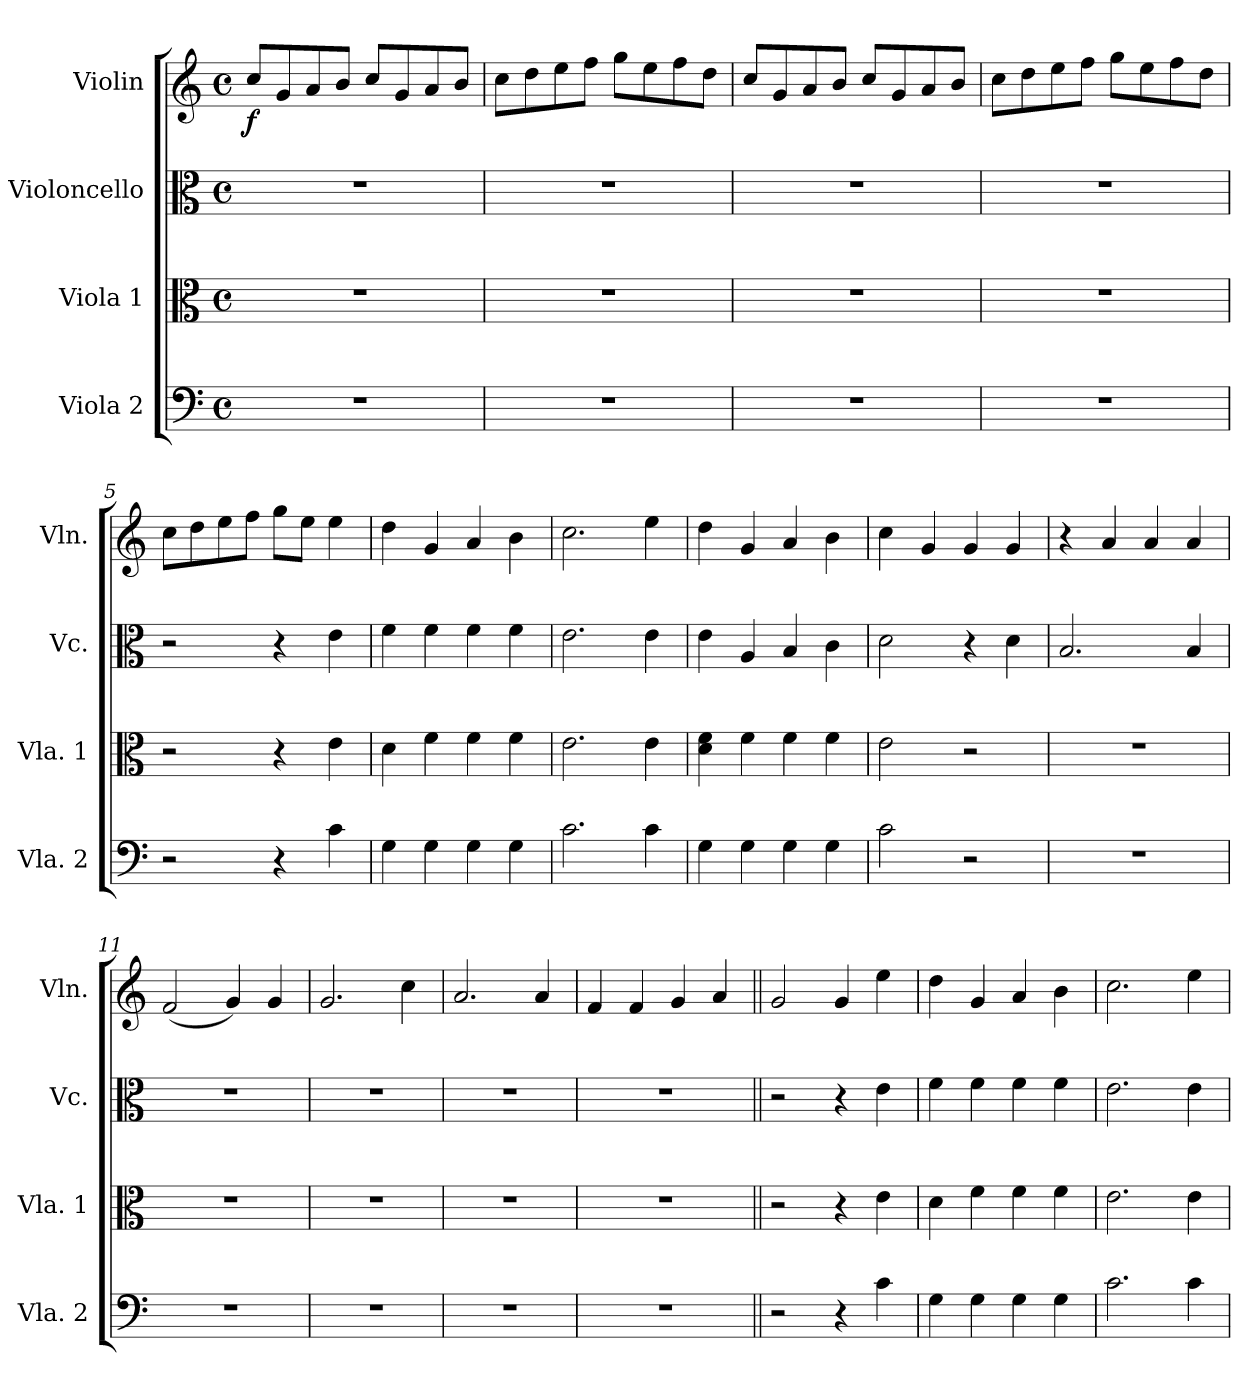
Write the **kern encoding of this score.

**kern	**kern	**kern	**kern	**dynam
*part4	*part3	*part2	*part1	*part1
*staff4	*staff3	*staff2	*staff1	*staff1
*I"Viola 2	*I"Viola 1	*I"Violoncello	*I"Violin	*
*I'Vla. 2	*I'Vla. 1	*I'Vc.	*I'Vln.	*
*clefF4	*clefC3	*clefC3	*clefG2	*
*k[]	*k[]	*k[]	*k[]	*
*M4/4	*M4/4	*M4/4	*M4/4	*
*met(c)	*met(c)	*met(c)	*met(c)	*
=1	=1	=1	=1	=1
!	!	!	!	!LO:DY:b
1r	1r	1r	8cc/L	f
.	.	.	8g/	.
.	.	.	8a/	.
.	.	.	8b/J	.
.	.	.	8cc/L	.
.	.	.	8g/	.
.	.	.	8a/	.
.	.	.	8b/J	.
=2	=2	=2	=2	=2
1r	1r	1r	8cc\L	.
.	.	.	8dd\	.
.	.	.	8ee\	.
.	.	.	8ff\J	.
.	.	.	8gg\L	.
.	.	.	8ee\	.
.	.	.	8ff\	.
.	.	.	8dd\J	.
=3	=3	=3	=3	=3
1r	1r	1r	8cc/L	.
.	.	.	8g/	.
.	.	.	8a/	.
.	.	.	8b/J	.
.	.	.	8cc/L	.
.	.	.	8g/	.
.	.	.	8a/	.
.	.	.	8b/J	.
=4	=4	=4	=4	=4
1r	1r	1r	8cc\L	.
.	.	.	8dd\	.
.	.	.	8ee\	.
.	.	.	8ff\J	.
.	.	.	8gg\L	.
.	.	.	8ee\	.
.	.	.	8ff\	.
.	.	.	8dd\J	.
!!LO:LB:g=z
=5	=5	=5	=5	=5
2r	2r	2r	8cc\L	.
.	.	.	8dd\	.
.	.	.	8ee\	.
.	.	.	8ff\J	.
4r	4r	4r	8gg\L	.
.	.	.	8ee\J	.
4c\	4e\	4e\	4ee\	.
=6	=6	=6	=6	=6
4G\	4d\	4f\	4dd\	.
4G\	4f\	4f\	4g/	.
4G\	4f\	4f\	4a/	.
4G\	4f\	4f\	4b\	.
=7	=7	=7	=7	=7
2.c\	2.e\	2.e\	2.cc\	.
4c\	4e\	4e\	4ee\	.
=8	=8	=8	=8	=8
4G\	4d\ 4f\	4e\	4dd\	.
4G\	4f\	4A/	4g/	.
4G\	4f\	4B/	4a/	.
4G\	4f\	4c\	4b\	.
=9	=9	=9	=9	=9
2c\	2e\	2d\	4cc\	.
.	.	.	4g/	.
2r	2r	4r	4g/	.
.	.	4d\	4g/	.
=10	=10	=10	=10	=10
1r	1r	2.B/	4r	.
.	.	.	4a/	.
.	.	.	4a/	.
.	.	4B/	4a/	.
!!LO:LB:g=z
=11	=11	=11	=11	=11
1r	1r	1r	(<2f/	.
.	.	.	4g/)	.
.	.	.	4g/	.
=12	=12	=12	=12	=12
1r	1r	1r	2.g/	.
.	.	.	4cc\	.
=13	=13	=13	=13	=13
1r	1r	1r	2.a/	.
.	.	.	4a/	.
=14	=14	=14	=14	=14
1r	1r	1r	4f/	.
.	.	.	4f/	.
.	.	.	4g/	.
.	.	.	4a/	.
=15||	=15||	=15||	=15||	=15||
2r	2r	2r	2g/	.
4r	4r	4r	4g/	.
4c\	4e\	4e\	4ee\	.
=16	=16	=16	=16	=16
4G\	4d\	4f\	4dd\	.
4G\	4f\	4f\	4g/	.
4G\	4f\	4f\	4a/	.
4G\	4f\	4f\	4b\	.
=17	=17	=17	=17	=17
2.c\	2.e\	2.e\	2.cc\	.
4c\	4e\	4e\	4ee\	.
=	=	=	=	=
*-	*-	*-	*-	*-
